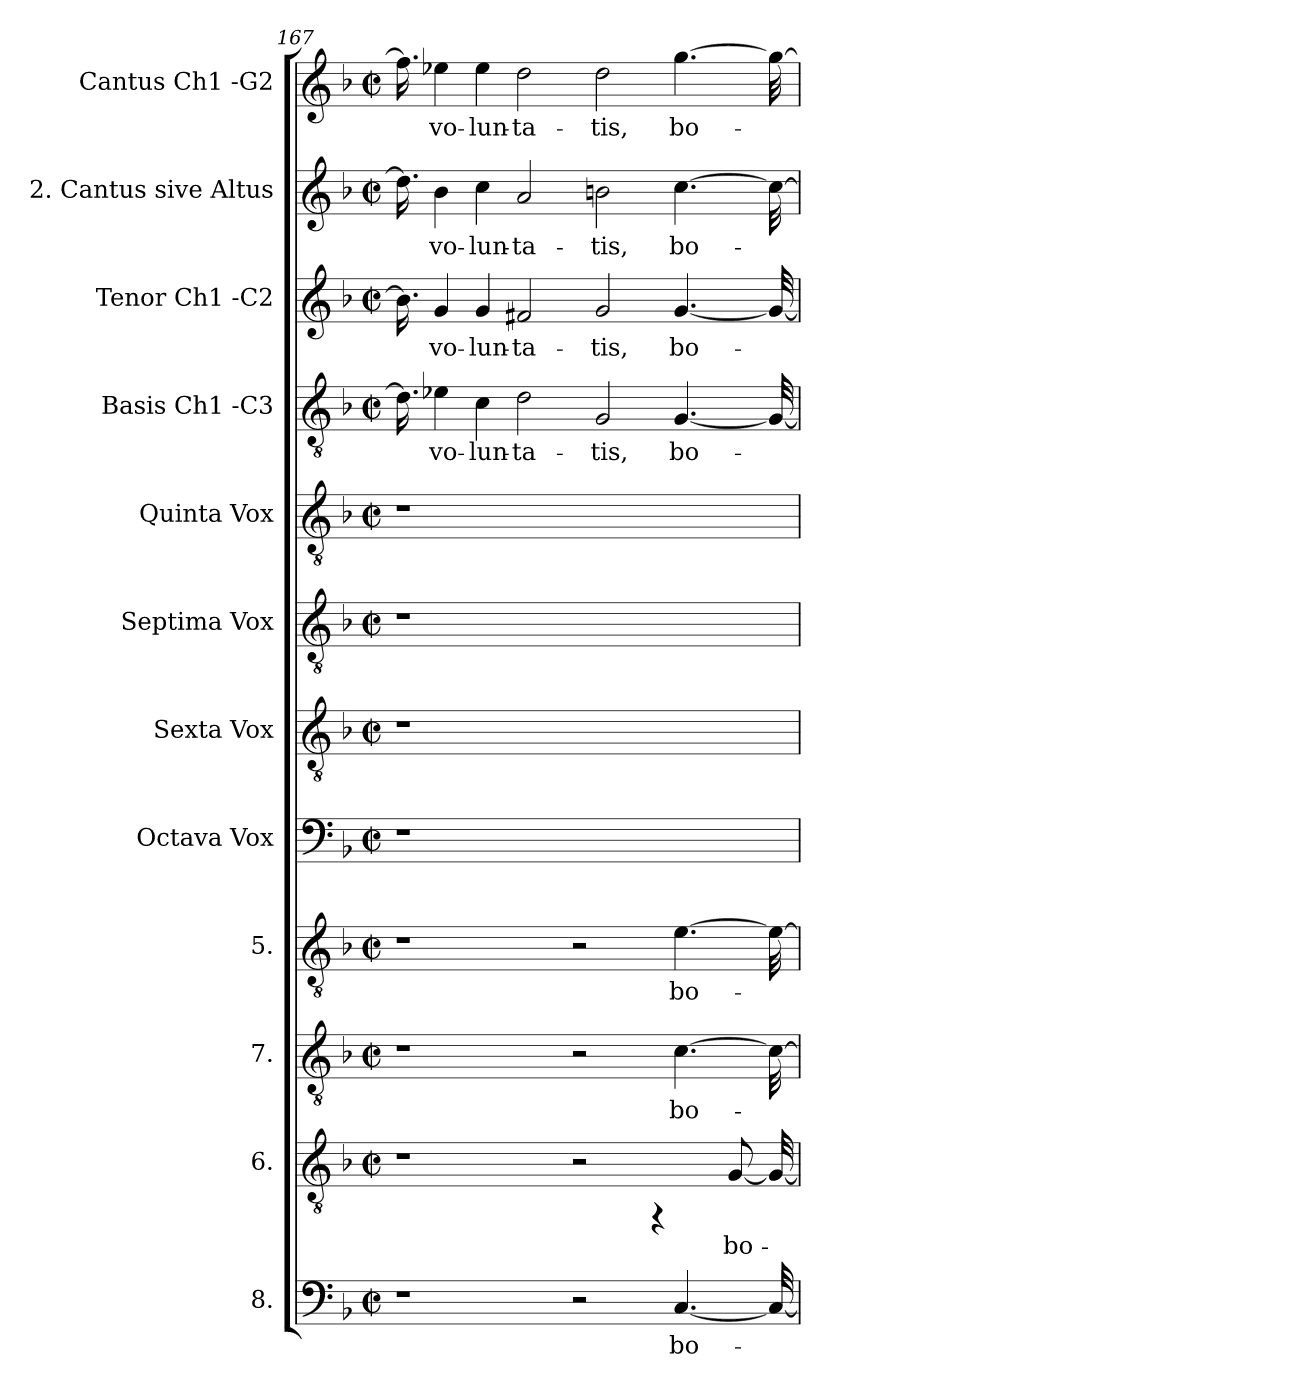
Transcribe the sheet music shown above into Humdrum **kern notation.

**kern	**text	**kern	**text	**kern	**text	**kern	**text	**kern	**kern	**kern	**kern	**kern	**text	**kern	**text	**kern	**text	**kern	**text
*part12	*part12	*part11	*part11	*part10	*part10	*part9	*part9	*part8	*part7	*part6	*part5	*part4	*part4	*part3	*part3	*part2	*part2	*part1	*part1
*staff12	*staff12	*staff11	*staff11	*staff10	*staff10	*staff9	*staff9	*staff8	*staff7	*staff6	*staff5	*staff4	*staff4	*staff3	*staff3	*staff2	*staff2	*staff1	*staff1
*I"8.	*	*I"6.	*	*I"7.	*	*I"5.	*	*I"Octava  Vox	*I"Sexta  Vox	*I"Septima  Vox	*I"Quinta  Vox	*I"Basis  Ch1 -C3	*	*I"Tenor  Ch1 -C2	*	*I"2. Cantus sive  Altus	*	*I"Cantus  Ch1 -G2	*
*	*	*	*	*	*	*	*	*	*	*	*	*I'B	*	*I'T	*	*I'A	*	*I'C	*
*clefF4	*	*clefGv2	*	*clefGv2	*	*clefGv2	*	*clefF4	*clefGv2	*clefGv2	*clefGv2	*clefGv2	*	*clefG2	*	*clefG2	*	*clefG2	*
*k[b-]	*	*k[b-]	*	*k[b-]	*	*k[b-]	*	*k[b-]	*k[b-]	*k[b-]	*k[b-]	*k[b-]	*	*k[b-]	*	*k[b-]	*	*k[b-]	*
*F:	*	*F:	*	*F:	*	*F:	*	*F:	*F:	*F:	*F:	*F:	*	*F:	*	*F:	*	*F:	*
*M2/2	*	*M2/2	*	*M2/2	*	*M2/2	*	*M2/2	*M2/2	*M2/2	*M2/2	*M2/2	*	*M2/2	*	*M2/2	*	*M2/2	*
*met(c|)	*	*met(c|)	*	*met(c|)	*	*met(c|)	*	*met(c|)	*met(c|)	*met(c|)	*met(c|)	*met(c|)	*	*met(c|)	*	*met(c|)	*	*met(c|)	*
=167	=167	=167	=167	=167	=167	=167	=167	=167	=167	=167	=167	=167	=167	=167	=167	=167	=167	=167	=167
1r	.	1r	.	1r	.	1r	.	1r	1r	1r	1r	16.d\]	.	16.b-\]	.	16.dd\]	.	16.ff\]	.
!	!	!	!	!	!	!	!	!	!	!	!	!	!LO:LY:b:cj	!	!LO:LY:b:cj	!	!LO:LY:b:cj	!	!LO:LY:b:cj
.	.	.	.	.	.	.	.	.	.	.	.	4e-X\	vo-	4g/	vo-	4b-\	vo-	4ee-X\	vo-
!	!	!	!	!	!	!	!	!	!	!	!	!	!LO:LY:b:cj	!	!LO:LY:b:cj	!	!LO:LY:b:cj	!	!LO:LY:b:cj
.	.	.	.	.	.	.	.	.	.	.	.	4c\	-lun-	4g/	-lun-	4cc\	-lun-	4ee-\	-lun-
!	!	!	!	!	!	!	!	!	!	!	!	!	!LO:LY:b:cj	!	!LO:LY:b:cj	!	!LO:LY:b:cj	!	!LO:LY:b:cj
.	.	.	.	.	.	.	.	.	.	.	.	2d\	-ta-	2f#X/	-ta-	2a/	-ta-	2dd\	-ta-
2r	.	2r	.	2r	.	2r	.	1ryy	1ryy	1ryy	1ryy	.	.	.	.	.	.	.	.
!	!	!	!	!	!	!	!	!	!	!	!	!	!LO:LY:b:cj	!	!LO:LY:b:cj	!	!LO:LY:b:cj	!	!LO:LY:b:cj
.	.	.	.	.	.	.	.	.	.	.	.	2G/	-tis,	2g/	-tis,	2bn\	-tis,	2dd\	-tis,
16.ryy	.	4rFF	.	16.ryy	.	16.ryy	.	.	.	.	.	.	.	.	.	.	.	.	.
!	!LO:LY:b:cj	!	!	!	!LO:LY:b:cj	!	!LO:LY:b:cj	!	!	!	!	!	!LO:LY:b:cj	!	!LO:LY:b:cj	!	!LO:LY:b:cj	!	!LO:LY:b:cj
[<4.C/	bo-	.	.	[<4.c\	bo-	[<4.e\	bo-	.	.	.	.	[<4.G/	bo-	[<4.g/	bo-	[<4.cc\	bo-	[>4.gg\	bo-
.	.	16.ryy	.	.	.	.	.	.	.	.	.	.	.	.	.	.	.	.	.
!	!	!	!LO:LY:b:cj	!	!	!	!	!	!	!	!	!	!	!	!	!	!	!	!
.	.	[<8G/	bo-	.	.	.	.	.	.	.	.	.	.	.	.	.	.	.	.
32C/_<	.	32G/_<	.	32c\_>	.	32e\_>	.	.	.	.	.	32G/_<	.	32g/_<	.	32cc\_>	.	32gg\_>	.
=	=	=	=	=	=	=	=	=	=	=	=	=	=	=	=	=	=	=	=
*-	*-	*-	*-	*-	*-	*-	*-	*-	*-	*-	*-	*-	*-	*-	*-	*-	*-	*-	*-
